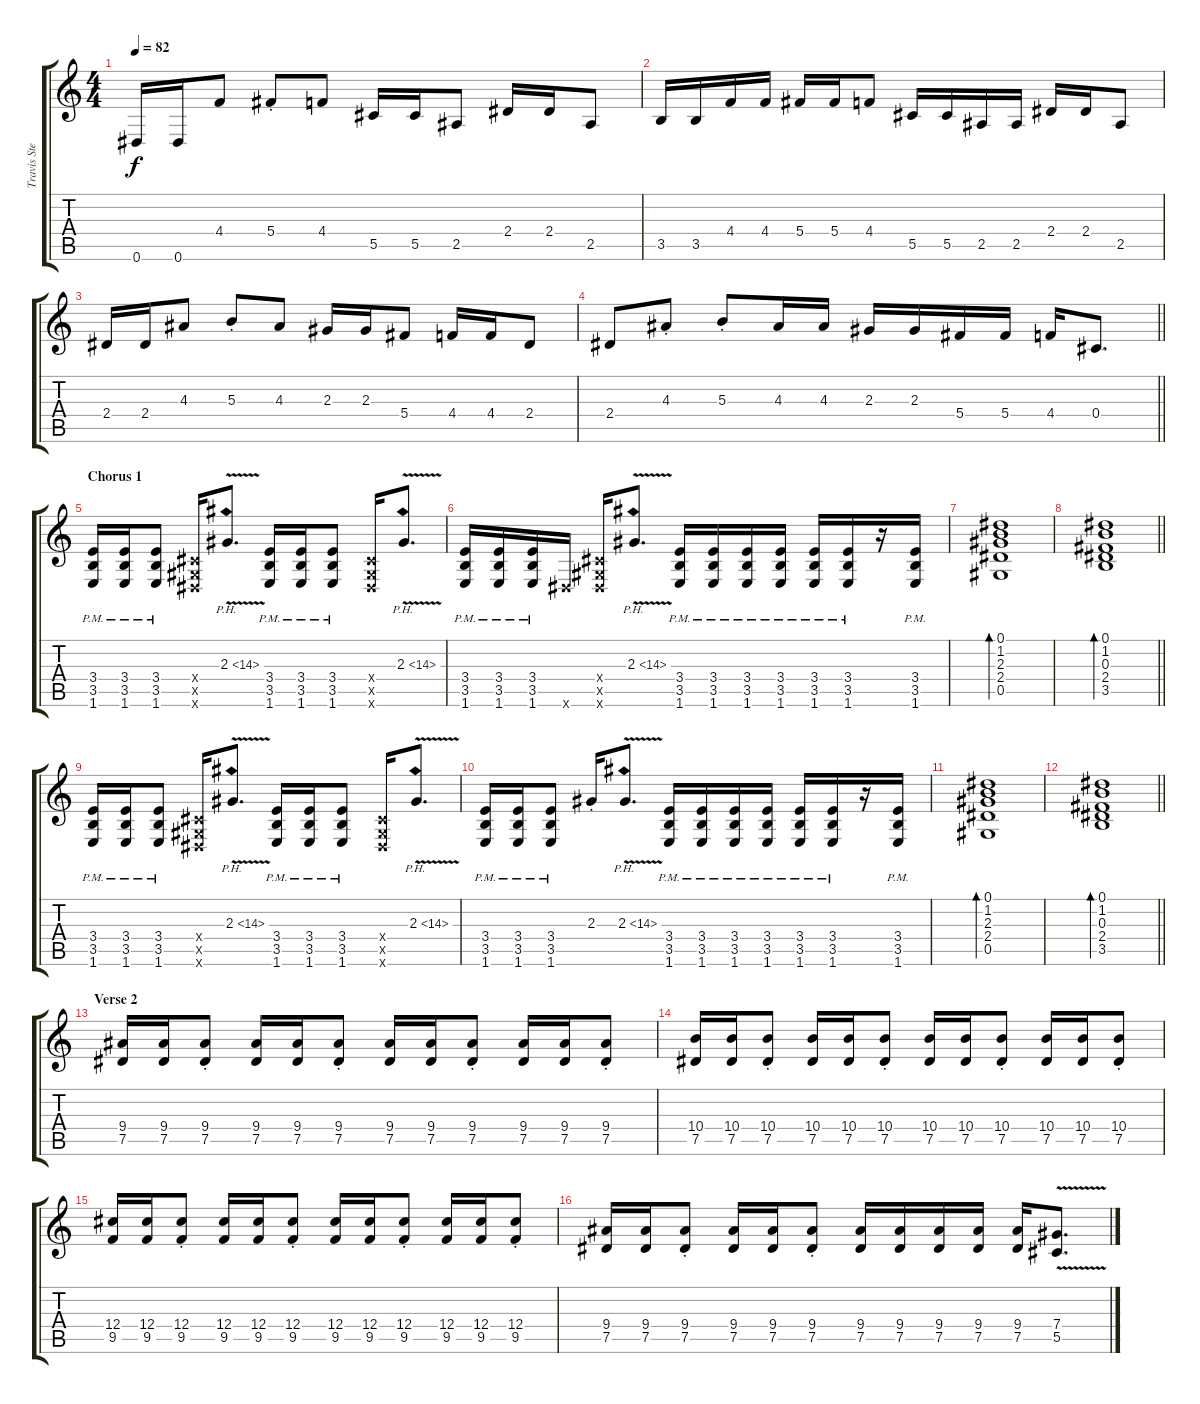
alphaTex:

\track ("Travis Stever" "Travis Ste") {instrument overdrivenguitar}
\staff {score tabs}
\tuning (Eb4 Bb3 Gb3 Db3 Ab2 Eb2) {hide}
\ts (4 4)
\tempo 82
\clef g2
\ks c
0.6.16{dy f} 0.6.16 4.4.8 5.4{st}.8 4.4.8 5.5.16 5.5.16 2.5.8 2.4.16 2.4.16 2.5.8 |
3.5.16 3.5.16 4.4.16 4.4.16 5.4.16 5.4.16 4.4.8 5.5.16 5.5.16 2.5.16 2.5.16 2.4.16 2.4.16 2.5.8 |
2.4.16 2.4.16 4.3.8 5.3{st}.8 4.3.8 2.3.16 2.3.16 5.4.8 4.4.16 4.4.16 2.4.8 |
\barLineRight lightlight
2.4.8 4.3{st}.8 5.3{st}.8 4.3.16 4.3.16 2.3.16 2.3.16 5.4.16 5.4.16 4.4.16 0.4.8{d} |
\section ("" "Chorus 1")
(3.4{pm} 3.5{pm} 1.6{pm}).16 (3.4{pm} 3.5{pm} 1.6{pm}).16 (3.4{pm} 3.5{pm} 1.6{pm}).8 (0.4{x} 0.5{x} 0.6{x}).16 2.3{ph 12 v}.8{d} (3.4{pm} 3.5{pm} 1.6{pm}).16 (3.4{pm} 3.5{pm} 1.6{pm}).16 (3.4{pm} 3.5{pm} 1.6{pm}).8 (0.4{x} 0.5{x} 0.6{x}).16 2.3{ph 12 v}.8{d} |
(3.4{pm} 3.5{pm} 1.6{pm}).16 (3.4{pm} 3.5{pm} 1.6{pm}).16 (3.4{pm} 3.5{pm} 1.6{pm}).16 0.6{x}.16 (0.4{x} 0.5{x} 0.6{x}).16 2.3{ph 12 v}.8{d} (3.4{pm} 3.5{pm} 1.6{pm}).16 (3.4{pm} 3.5{pm} 1.6{pm}).16 (3.4{pm} 3.5{pm} 1.6{pm}).16 (3.4{pm} 3.5{pm} 1.6{pm}).16 (3.4{pm} 3.5{pm} 1.6{pm}).16 (3.4{pm} 3.5{pm} 1.6{pm}).16 r.16 (3.4{pm} 3.5{pm} 1.6{pm}).16 |
(0.1 1.2 2.3 2.4 0.5).1{bd 120} |
\barLineRight lightlight
(0.1 1.2 0.3 2.4 3.5).1{bd 120} |
(3.4{pm} 3.5{pm} 1.6{pm}).16 (3.4{pm} 3.5{pm} 1.6{pm}).16 (3.4{pm} 3.5{pm} 1.6{pm}).8 (0.4{x} 0.5{x} 0.6{x}).16 2.3{ph 12 v}.8{d} (3.4{pm} 3.5{pm} 1.6{pm}).16 (3.4{pm} 3.5{pm} 1.6{pm}).16 (3.4{pm} 3.5{pm} 1.6{pm}).8 (0.4{x} 0.5{x} 0.6{x}).16 2.3{ph 12 v}.8{d} |
(3.4{pm} 3.5{pm} 1.6{pm}).16 (3.4{pm} 3.5{pm} 1.6{pm}).16 (3.4{pm} 3.5{pm} 1.6{pm}).8 2.3{st}.16 2.3{ph 12 v}.8{d} (3.4{pm} 3.5{pm} 1.6{pm}).16 (3.4{pm} 3.5{pm} 1.6{pm}).16 (3.4{pm} 3.5{pm} 1.6{pm}).16 (3.4{pm} 3.5{pm} 1.6{pm}).16 (3.4{pm} 3.5{pm} 1.6{pm}).16 (3.4{pm} 3.5{pm} 1.6{pm}).16 r.16 (3.4{pm} 3.5{pm} 1.6{pm}).16 |
(0.1 1.2 2.3 2.4 0.5).1{bd 120} |
\barLineRight lightlight
(0.1 1.2 0.3 2.4 3.5).1{bd 120} |
\section ("" "Verse 2")
(9.4 7.5).16 (9.4 7.5).16 (9.4{st} 7.5{st}).8 (9.4 7.5).16 (9.4 7.5).16 (9.4{st} 7.5{st}).8 (9.4 7.5).16 (9.4 7.5).16 (9.4{st} 7.5{st}).8 (9.4 7.5).16 (9.4 7.5).16 (9.4{st} 7.5{st}).8 |
(10.4 7.5).16 (10.4 7.5).16 (10.4{st} 7.5{st}).8 (10.4 7.5).16 (10.4 7.5).16 (10.4{st} 7.5{st}).8 (10.4 7.5).16 (10.4 7.5).16 (10.4{st} 7.5{st}).8 (10.4 7.5).16 (10.4 7.5).16 (10.4{st} 7.5{st}).8 |
(12.4 9.5).16 (12.4 9.5).16 (12.4{st} 9.5{st}).8 (12.4 9.5).16 (12.4 9.5).16 (12.4{st} 9.5{st}).8 (12.4 9.5).16 (12.4 9.5).16 (12.4{st} 9.5{st}).8 (12.4 9.5).16 (12.4 9.5).16 (12.4{st} 9.5{st}).8 |
(9.4 7.5).16 (9.4 7.5).16 (9.4{st} 7.5{st}).8 (9.4 7.5).16 (9.4 7.5).16 (9.4{st} 7.5{st}).8 (9.4 7.5).16 (9.4 7.5).16 (9.4 7.5).16 (9.4 7.5).16 (9.4 7.5).16 (7.4{v} 5.5{v}).8{d}
